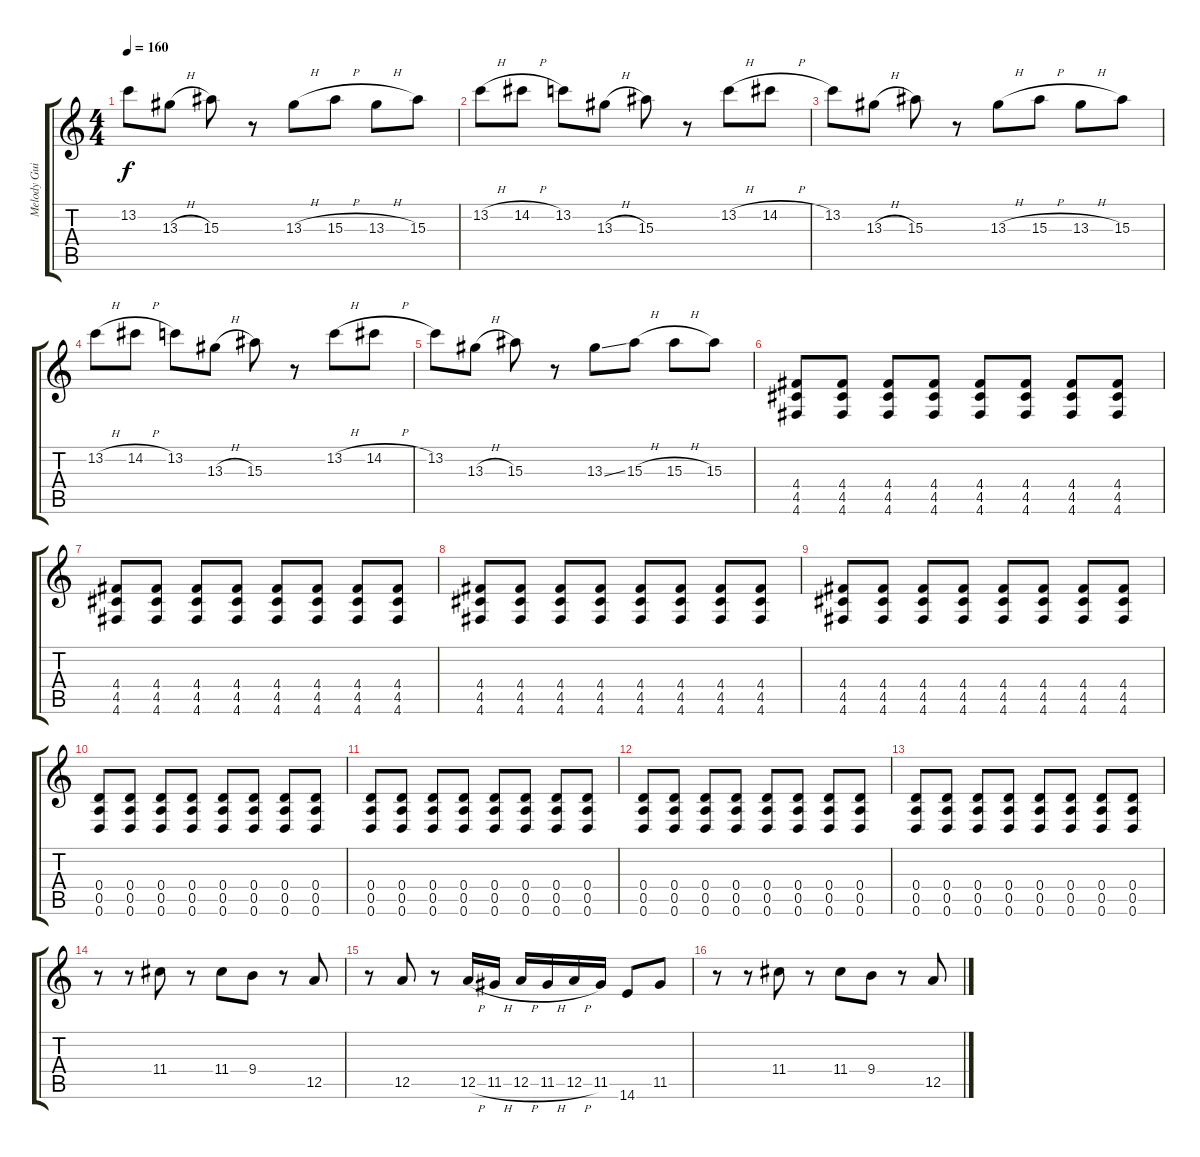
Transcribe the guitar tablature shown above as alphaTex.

\track ("Melody Guitar" "Melody Gui") {instrument distortionguitar}
\staff {score tabs}
\tuning (E4 B3 G3 D3 A2 D2) {hide}
\ts (4 4)
\tempo 160
\clef g2
\ks c
13.2.8{dy f} 13.3{h}.8 15.3.8 r.8 13.3{h}.8 15.3{h}.8 13.3{h}.8 15.3.8 |
13.2{h}.8 14.2{h}.8 13.2.8 13.3{h}.8 15.3.8 r.8 13.2{h}.8 14.2{h}.8 |
13.2.8 13.3{h}.8 15.3.8 r.8 13.3{h}.8 15.3{h}.8 13.3{h}.8 15.3.8 |
13.2{h}.8 14.2{h}.8 13.2.8 13.3{h}.8 15.3.8 r.8 13.2{h}.8 14.2{h}.8 |
13.2.8 13.3{h}.8 15.3.8 r.8 13.3{ss}.8 15.3{h}.8 15.3{h}.8 15.3.8 |
(4.4 4.5 4.6).8 (4.4 4.5 4.6).8 (4.4 4.5 4.6).8 (4.4 4.5 4.6).8 (4.4 4.5 4.6).8 (4.4 4.5 4.6).8 (4.4 4.5 4.6).8 (4.4 4.5 4.6).8 |
(4.4 4.5 4.6).8 (4.4 4.5 4.6).8 (4.4 4.5 4.6).8 (4.4 4.5 4.6).8 (4.4 4.5 4.6).8 (4.4 4.5 4.6).8 (4.4 4.5 4.6).8 (4.4 4.5 4.6).8 |
(4.4 4.5 4.6).8 (4.4 4.5 4.6).8 (4.4 4.5 4.6).8 (4.4 4.5 4.6).8 (4.4 4.5 4.6).8 (4.4 4.5 4.6).8 (4.4 4.5 4.6).8 (4.4 4.5 4.6).8 |
(4.4 4.5 4.6).8 (4.4 4.5 4.6).8 (4.4 4.5 4.6).8 (4.4 4.5 4.6).8 (4.4 4.5 4.6).8 (4.4 4.5 4.6).8 (4.4 4.5 4.6).8 (4.4 4.5 4.6).8 |
(0.4 0.5 0.6).8 (0.4 0.5 0.6).8 (0.4 0.5 0.6).8 (0.4 0.5 0.6).8 (0.4 0.5 0.6).8 (0.4 0.5 0.6).8 (0.4 0.5 0.6).8 (0.4 0.5 0.6).8 |
(0.4 0.5 0.6).8 (0.4 0.5 0.6).8 (0.4 0.5 0.6).8 (0.4 0.5 0.6).8 (0.4 0.5 0.6).8 (0.4 0.5 0.6).8 (0.4 0.5 0.6).8 (0.4 0.5 0.6).8 |
(0.4 0.5 0.6).8 (0.4 0.5 0.6).8 (0.4 0.5 0.6).8 (0.4 0.5 0.6).8 (0.4 0.5 0.6).8 (0.4 0.5 0.6).8 (0.4 0.5 0.6).8 (0.4 0.5 0.6).8 |
(0.4 0.5 0.6).8 (0.4 0.5 0.6).8 (0.4 0.5 0.6).8 (0.4 0.5 0.6).8 (0.4 0.5 0.6).8 (0.4 0.5 0.6).8 (0.4 0.5 0.6).8 (0.4 0.5 0.6).8 |
r.8 r.8 11.4.8 r.8 11.4.8 9.4.8 r.8 12.5.8 |
r.8 12.5.8 r.8 12.5{h}.16 11.5{h}.16 12.5{h}.16 11.5{h}.16 12.5{h}.16 11.5.16 14.6.8 11.5.8 |
r.8 r.8 11.4.8 r.8 11.4.8 9.4.8 r.8 12.5.8
